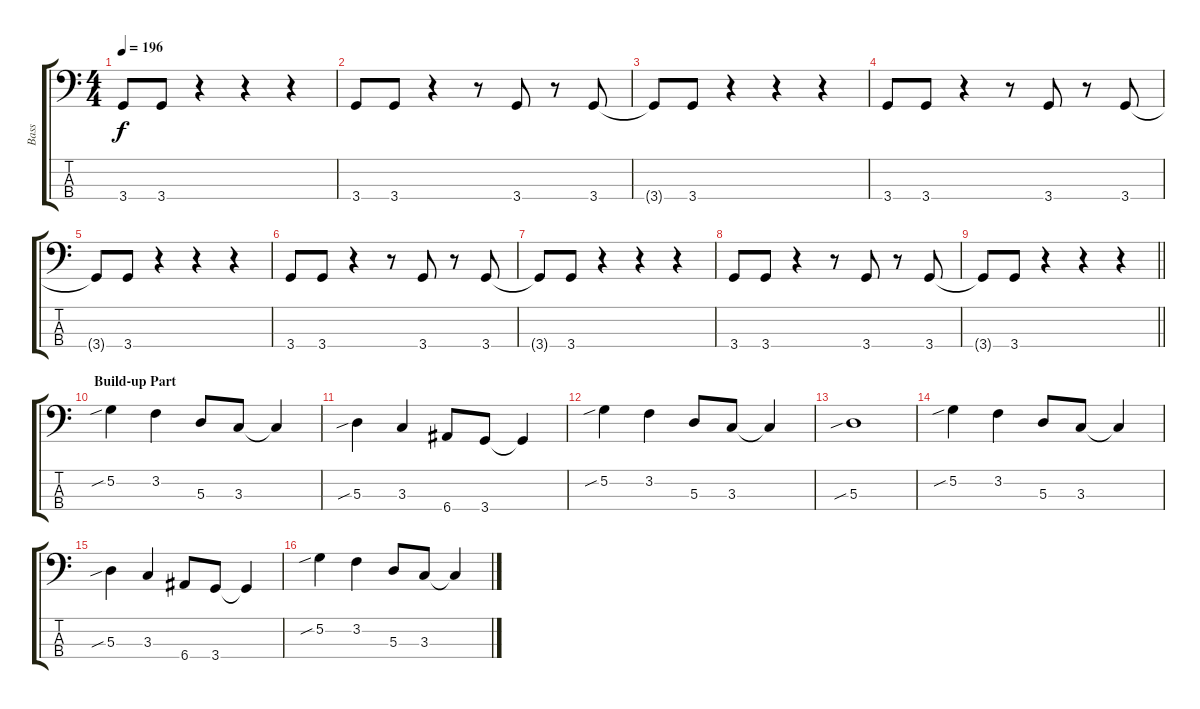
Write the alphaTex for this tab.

\track ("Bass" "Bass") {instrument electricbassfinger}
\staff {score tabs}
\tuning (G2 D2 A1 E1) {hide}
\ts (4 4)
\tempo 196
\clef f4
\ks c
3.4{t}.8{dy f} 3.4.8 r.4 r.4 r.4 |
3.4.8 3.4.8 r.4 r.8 3.4.8 r.8 3.4.8 |
3.4{t}.8 3.4.8 r.4 r.4 r.4 |
3.4.8 3.4.8 r.4 r.8 3.4.8 r.8 3.4.8 |
3.4{t}.8 3.4.8 r.4 r.4 r.4 |
3.4.8 3.4.8 r.4 r.8 3.4.8 r.8 3.4.8 |
3.4{t}.8 3.4.8 r.4 r.4 r.4 |
3.4.8 3.4.8 r.4 r.8 3.4.8 r.8 3.4.8 |
\barLineRight lightlight
3.4{t}.8 3.4.8 r.4 r.4 r.4 |
\section ("" "Build-up Part")
5.2{sib}.4 3.2.4 5.3.8 3.3.8 3.3{t}.4 |
5.3{sib}.4 3.3.4 6.4.8 3.4.8 3.4{t}.4 |
5.2{sib}.4 3.2.4 5.3.8 3.3.8 3.3{t}.4 |
5.3{sib}.1 |
5.2{sib}.4 3.2.4 5.3.8 3.3.8 3.3{t}.4 |
5.3{sib}.4 3.3.4 6.4.8 3.4.8 3.4{t}.4 |
5.2{sib}.4 3.2.4 5.3.8 3.3.8 3.3{t}.4
